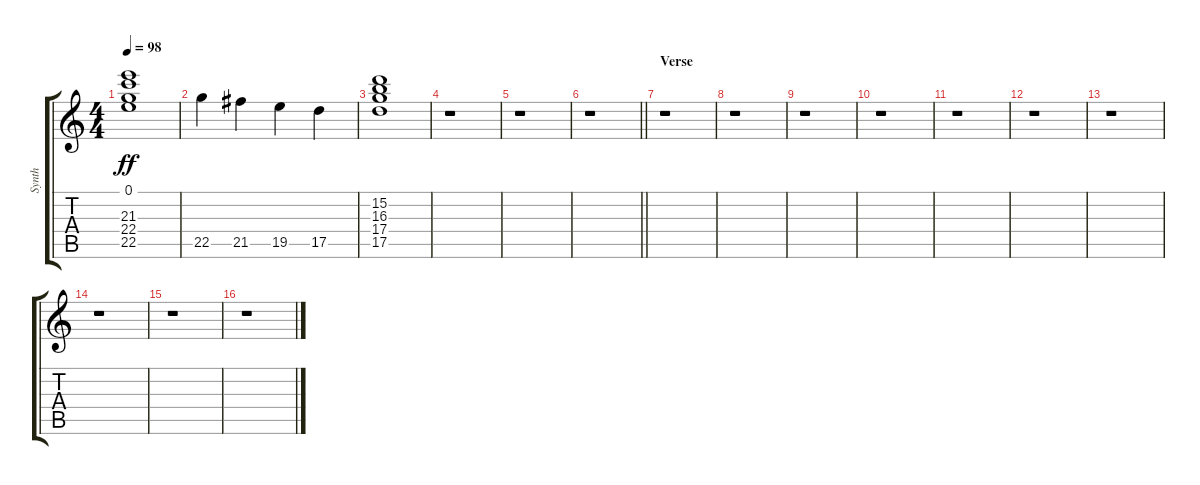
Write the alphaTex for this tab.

\track ("Synth" "Synth") {instrument electricguitarclean}
\staff {score tabs}
\tuning (E4 B3 G3 D3 A2 E2) {hide}
\ts (4 4)
\tempo 98
\clef g2
\ks c
(0.1 21.3 22.4 22.5).1{dy ff} |
22.5.4 21.5.4 19.5.4 17.5.4 |
(15.2 16.3 17.4 17.5).1 |
r.1 |
r.1 |
\barLineRight lightlight
r.1 |
\section ("" "Verse")
r.1 |
r.1 |
r.1 |
r.1 |
r.1 |
r.1 |
r.1 |
r.1 |
r.1 |
r.1
